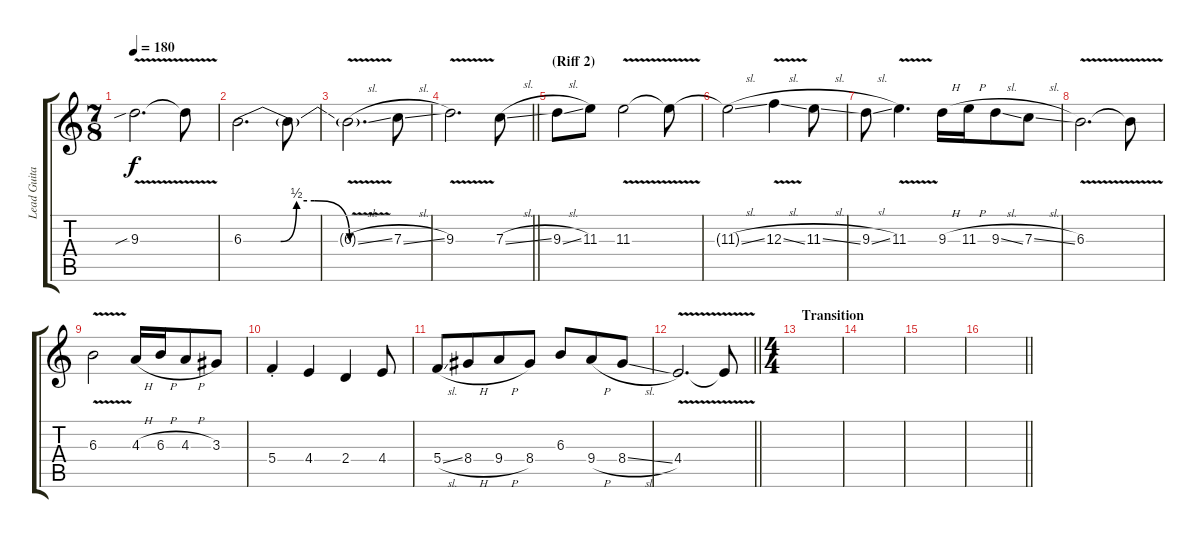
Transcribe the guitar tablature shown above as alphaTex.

\track ("Lead Guitar" "Lead Guita") {instrument distortionguitar}
\staff {score tabs}
\tuning (D4 A3 F3 C3 G2 D2) {hide}
\ts (7 8)
\tempo 180
\clef g2
\ks c
9.3{v sib}.2{d dy f} 9.3{t}.8 |
6.3{be (custom 0 0 21 0 30 2 40 2 60 0)}.2{d} 6.3{t}.8 |
6.3{v sl t}.2{d} 7.3{sl}.8 |
\barLineRight lightlight
9.3{v}.2{d} 7.3{sl}.8 |
\section ("" "(Riff 2)")
9.3{sl}.8 11.3.8 11.3{v}.2 11.3{t}.8 |
11.3{sl t}.2 12.3{v sl}.4 11.3{sl}.8 |
9.3{sl}.8 11.3{v}.4{d} 9.3{h}.16 11.3{h}.16 9.3{sl}.8 7.3{sl}.8 |
6.3{v}.2{d} 6.3{t}.8 |
6.3{v}.2 4.3{h}.16 6.3{h}.16 4.3{h}.8 3.3.8 |
5.4{st}.4 4.4.4 2.4.4 4.4.8 |
5.4{sl}.8 8.4{h}.8 9.4{h}.8 8.4.8 6.3.8 9.4{h}.8 8.4{sl}.8 |
\barLineRight lightlight
4.4{v}.2{d} 4.4{t}.8 |
\ts (4 4)
\section ("" "Transition")
|
|
|
\barLineRight lightlight
